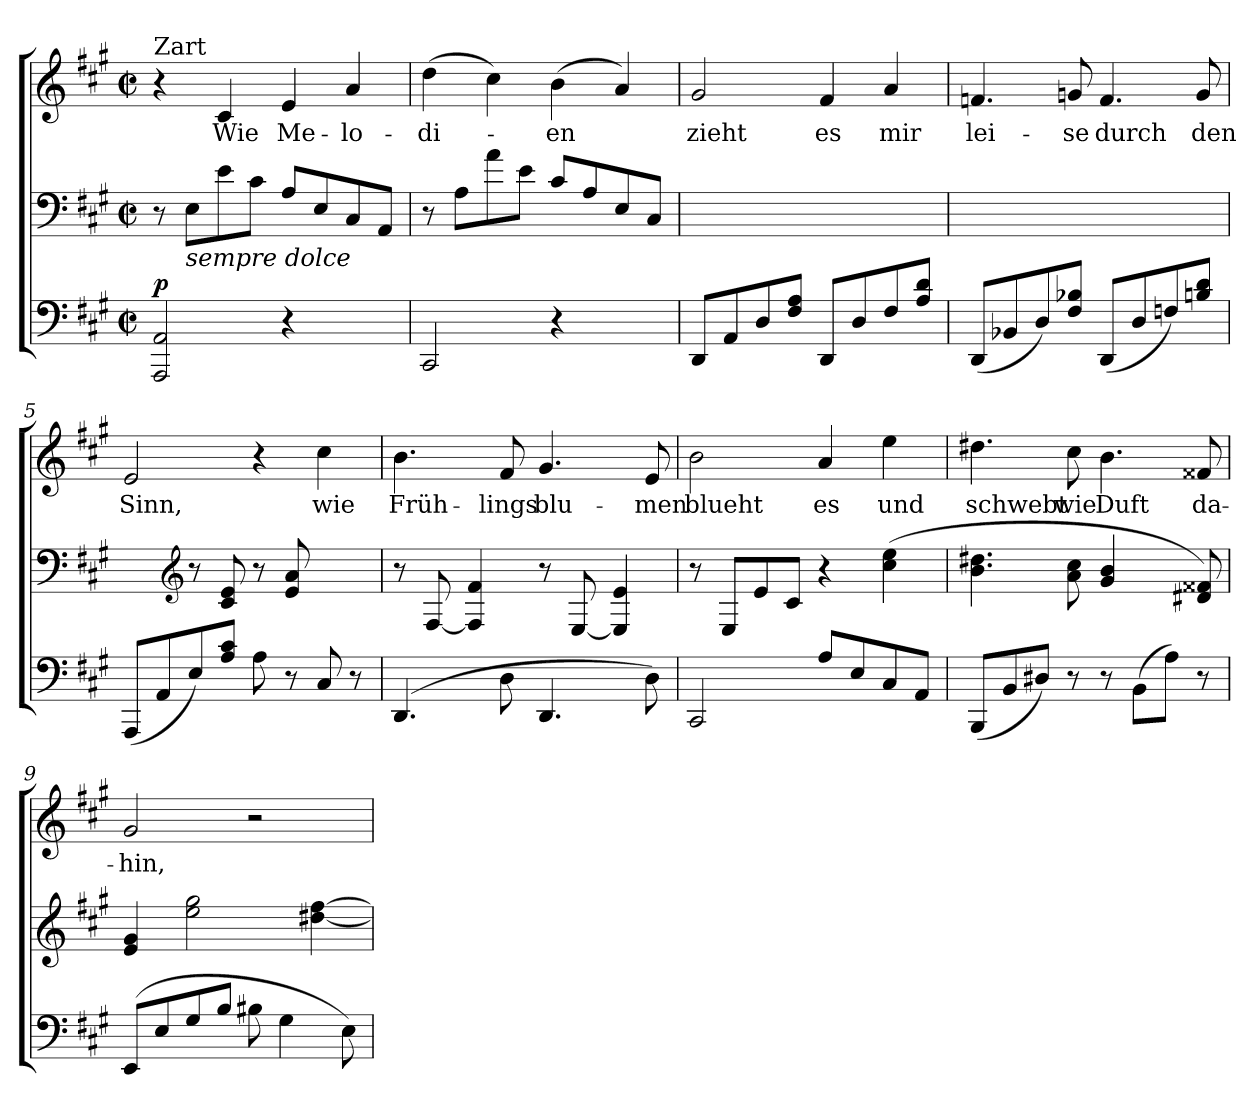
**kern	**kern	**dynam	**kern	**text
*part2	*part2	*part2	*part1	*part1
*staff3	*staff2	*staff2/3	*staff1	*staff1
*clefF4	*clefF4	*	*clefG2	*
*k[f#c#g#]	*k[f#c#g#]	*	*k[f#c#g#]	*
*M2/2	*M2/2	*	*M2/2	*
*met(c|)	*met(c|)	*	*met(c|)	*
=1	=1	=1	=1	=1
!	!	!	!LO:TX:a:t=Zart	!
!	!	!LO:DY:a=2	!	!
2AA/ 2AAA/	8r	p	4r	.
!	!LO:TX:b:i:t=sempre dolce	!	!	!
.	8E\L	.	.	.
.	8e\	.	4c#/	Wie
.	8c#\J	.	.	.
4r	8A\L	.	4e/	Me-
.	8E\	.	.	.
4ryy	8C#/	.	4a/	-lo-
.	8AA/J	.	.	.
=2	=2	=2	=2	=2
2CC#/	8r	.	(>4dd\	-di-
.	8A\L	.	.	.
.	8a\	.	4cc#\)	.
.	8e\J	.	.	.
4r	8c#\L	.	(>4b\	-en
.	8A\	.	.	.
4ryy	8E/	.	4a/)	.
.	8C#/J	.	.	.
=3	=3	=3	=3	=3
8DD/L	1ryy	.	2g#/	zieht
8AA/	.	.	.	.
8D/	.	.	.	.
8A\ 8F#\J	.	.	.	.
8DD/L	.	.	4f#/	es
8D/	.	.	.	.
8F#/	.	.	4a/	mir
8d\ 8A\J	.	.	.	.
=4	=4	=4	=4	=4
(<8DD/L	1ryy	.	4.fn/	lei-
8BB-X/	.	.	.	.
8D/)	.	.	.	.
8B-X\ 8F#\J	.	.	8gn/	-se
(<8DD/L	.	.	4.f/	durch
8D/	.	.	.	.
8Fn/)	.	.	.	.
8B\ 8d\J	.	.	8g/	den
!!LO:LB:g=z
=5	=5	=5	=5	=5
(<8AAA/L	4ryy	.	2e/	Sinn,
8AA/	.	.	.	.
*	*clefG2	*	*	*
8E/)	8r	.	.	.
8c#\ 8A\J	8e/ 8c#/	.	.	.
8A\	8r	.	4r	.
8r	8a/ 8e/	.	.	.
8C#/	4ryy	.	4cc#\	wie
8r	.	.	.	.
=6	=6	=6	=6	=6
(<4.DD/	8r	.	4.b\	Früh-
.	[8F#/	.	.	.
.	4f#/ 4F#]/	.	.	.
8D\	.	.	8f#/	-lings
4.DD/	8r	.	4.g#/	blu-
.	[8E/	.	.	.
.	4e/ 4E]/	.	.	.
8D\)	.	.	8e/	-men
=7	=7	=7	=7	=7
2CC#/	8r	.	2b\	blueht
.	8E/L	.	.	.
.	8e/	.	.	.
.	8c#/J	.	.	.
8A/L	4r	.	4a/	es
8E/	.	.	.	.
8C#/	(>4ee\ 4cc#\	.	4ee\	und
8AA/J	.	.	.	.
=8	=8	=8	=8	=8
(<8BBB/L	4.dd#X\ 4.b\	.	4.dd#X\	schwebt
8BB/	.	.	.	.
8D#X/J)	.	.	.	.
8r	8cc#\ 8a\	.	8cc#\	wie
8r	4b/ 4g#/	.	4.b\	Duft
(>8BB\L	.	.	.	.
8A\J)	8ryy	.	.	.
8r	8f##X/ 8d#X/)	.	8f##X/	da-
!!LO:LB:g=z
=9	=9	=9	=9	=9
(<8EE/L	4g#/ 4e/	.	2g#/	-hin,
8E/	.	.	.	.
8G#/	2gg#\ 2ee\	.	.	.
8B/J	.	.	.	.
8B#X\	.	.	2r	.
4G#\	.	.	.	.
.	[4ff#\ [4dd#X\	.	.	.
8E\)	.	.	.	.
=	=	=	=	=
*-	*-	*-	*-	*-
